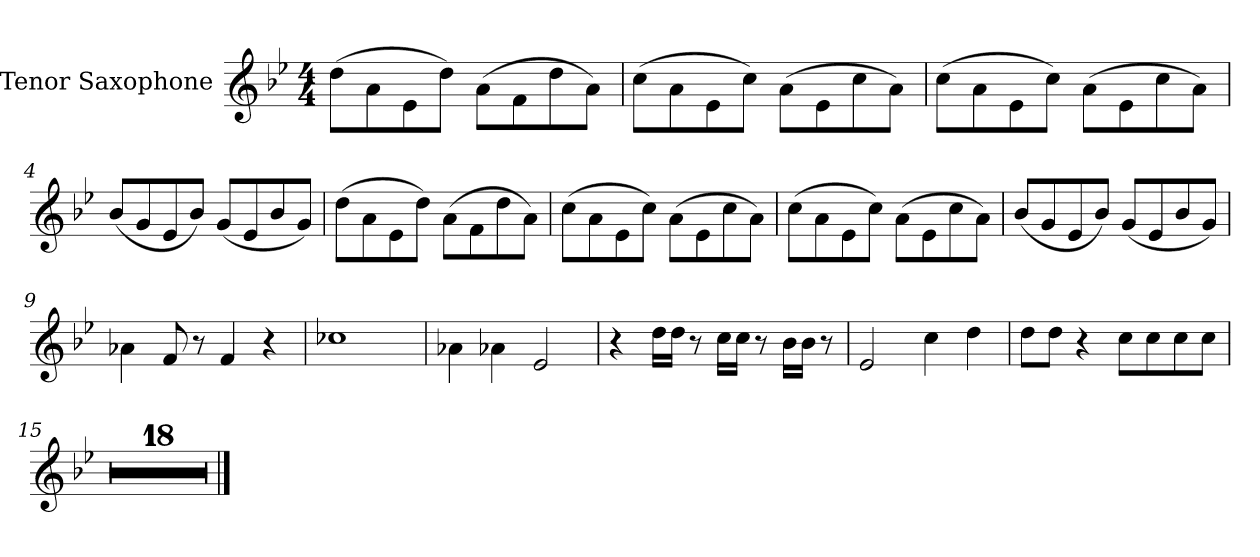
**kern
*part1
*staff1
*I"Tenor Saxophone
*I'T. Sax.
*clefG2
*ITrd8c14
*k[b-e-]
*B-:
*M4/4
=1
(8d\L
8A\
8E-\
8d\J)
(8A\L
8F\
8d\
8A\J)
=2
(8c\L
8A\
8E-\
8c\J)
(8A\L
8E-\
8c\
8A\J)
=3
(8c\L
8A\
8E-\
8c\J)
(8A\L
8E-\
8c\
8A\J)
=4
(8B-/L
8G/
8E-/
8B-/J)
(8G/L
8E-/
8B-/
8G/J)
!!LO:LB:g=z
=5
(8d\L
8A\
8E-\
8d\J)
(8A\L
8F\
8d\
8A\J)
=6
(8c\L
8A\
8E-\
8c\J)
(8A\L
8E-\
8c\
8A\J)
=7
(8c\L
8A\
8E-\
8c\J)
(8A\L
8E-\
8c\
8A\J)
=8
(8B-/L
8G/
8E-/
8B-/J)
(8G/L
8E-/
8B-/
8G/J)
=9
4A-X\
8F/
8r
4F/
4r
=10
1c-X
!!LO:LB:g=z
=11
4A-X\
4A-X\
2E-/
=12
4r
16d\LL
16d\JJ
8r
16c\LL
16c\JJ
8r
16B-\LL
16B-\JJ
8r
=13
2E-/
4c\
4d\
=14
8d\L
8d\J
4r
8c\L
8c\
8c\
8c\J
=15
1r
=16
1r
=17
1r
=18
1r
=19
1r
=20
1r
=21
1r
!!LO:LB:g=z
=22
1r
=23
1r
=24
1r
=25
1r
=26
1r
=27
1r
=28
1r
=29
1r
=30
1r
=31
1r
=32
1r
==
*-
